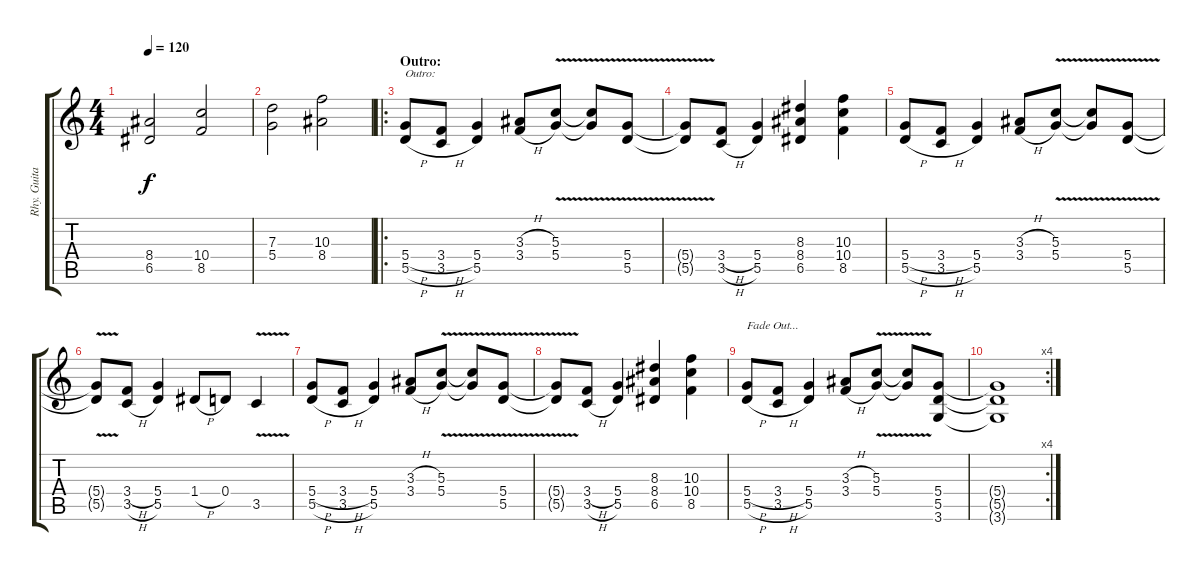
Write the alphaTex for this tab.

\track ("Rhy. Guitar 1" "Rhy. Guita") {instrument distortionguitar}
\staff {score tabs}
\tuning (E4 B3 G3 D3 A2 E2) {hide}
\ts (4 4)
\tempo 120
\clef g2
\ks c
(8.4 6.5).2{dy f} (10.4 8.5).2 |
(7.3 5.4).2 (10.3 8.4).2 |
\ro
\section ("" "Outro:")
(5.4{h} 5.5{h}).8{txt "Outro:"} (3.4{h} 3.5{h}).8 (5.4 5.5).4 (3.3{h} 3.4{h}).8 (5.3{v} 5.4).8 (5.3{t} 5.4{t}).8 (5.4{v} 5.5).8 |
(5.4{t} 5.5{t}).8 (3.4{h} 3.5{h}).8 (5.4 5.5).4 (8.3 8.4 6.5).4 (10.3 10.4 8.5).4 |
(5.4{h} 5.5{h}).8 (3.4{h} 3.5{h}).8 (5.4 5.5).4 (3.3{h} 3.4{h}).8 (5.3{v} 5.4).8 (5.3{t} 5.4{t}).8 (5.4{v} 5.5).8 |
(5.4{t} 5.5{t}).8 (3.4{h} 3.5{h}).8 (5.4 5.5).4 1.4{h}.8 0.4.8 3.5{v}.4 |
(5.4{h} 5.5{h}).8 (3.4{h} 3.5{h}).8 (5.4 5.5).4 (3.3{h} 3.4{h}).8 (5.3 5.4{v}).8 (5.3{t} 5.4{t}).8 (5.4{v} 5.5).8 |
(5.4{t} 5.5{t}).8 (3.4{h} 3.5{h}).8 (5.4 5.5).4 (8.3 8.4 6.5).4 (10.3 10.4 8.5).4 |
(5.4{h} 5.5{h}).8{txt "Fade Out..."} (3.4{h} 3.5{h}).8 (5.4 5.5).4 (3.3{h} 3.4{h}).8 (5.3 5.4{v}).8 (5.3{t} 5.4{t}).8 (5.4 5.5 3.6).8 |
\rc 4
(5.4{t} 5.5{t} 3.6{t}).1
